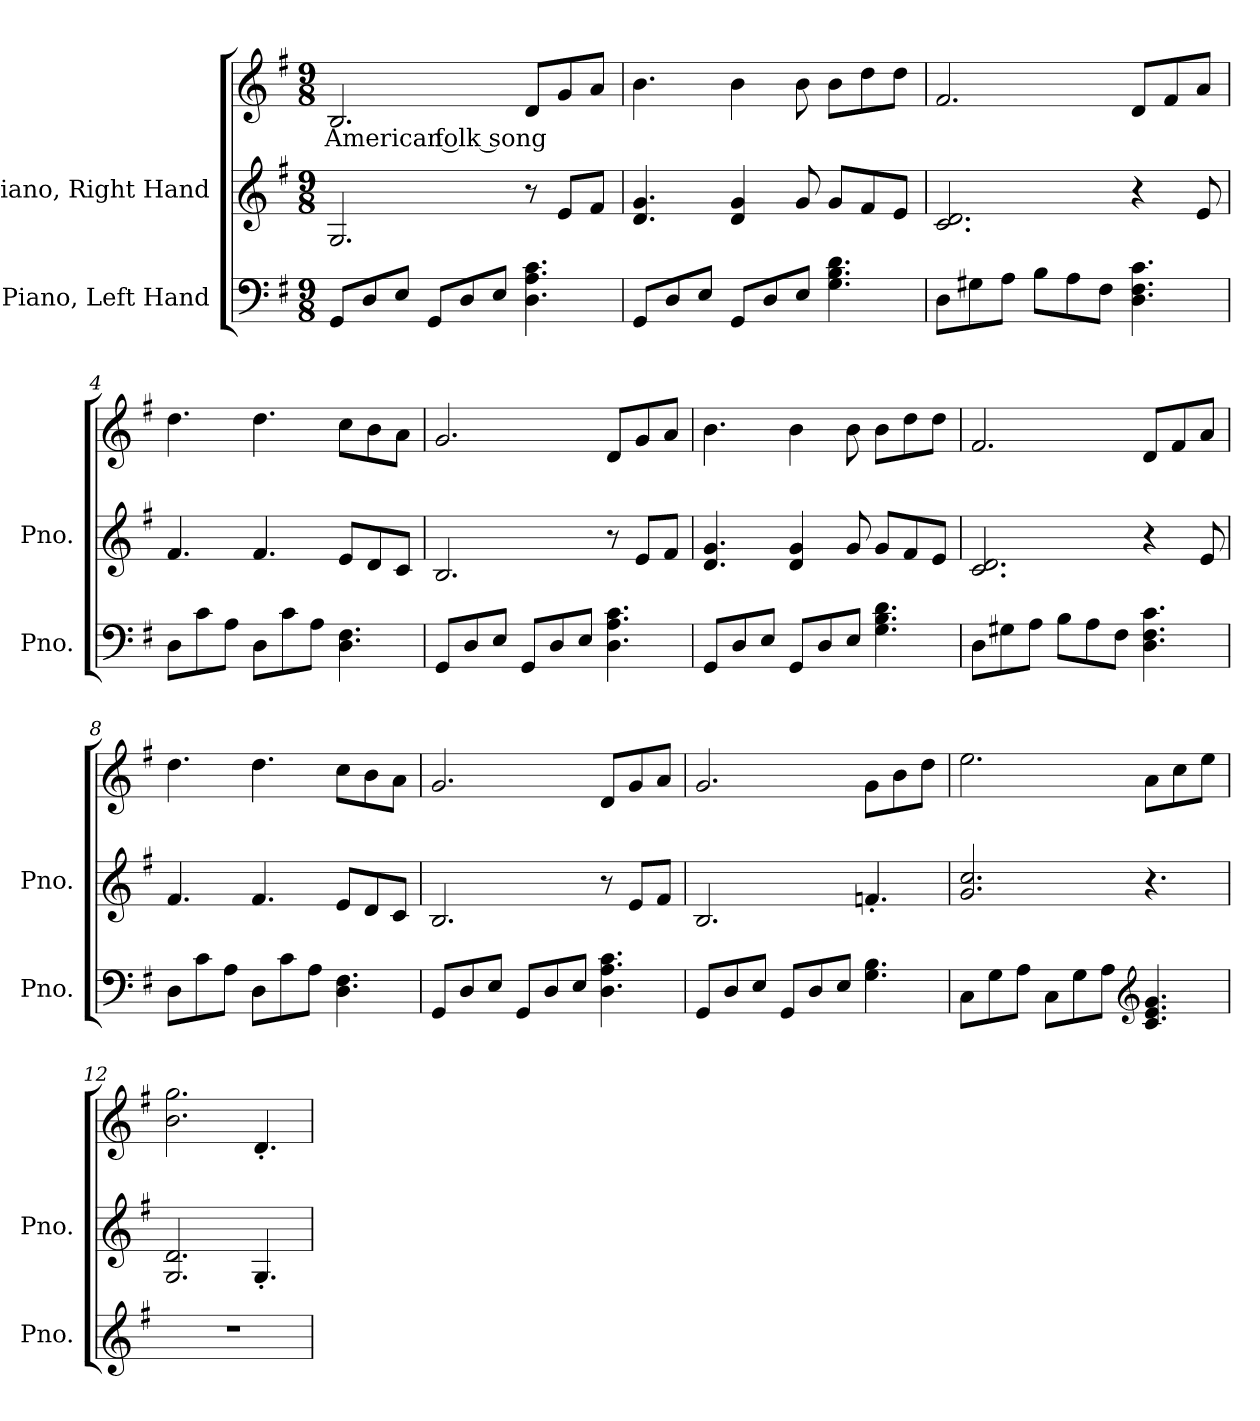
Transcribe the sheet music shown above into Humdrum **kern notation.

**kern	**kern	**kern	**text
*part2	*part1	*part1	*part1
*staff3	*staff2	*staff1	*staff1
*I"Piano, Left Hand	*I"Piano, Right Hand	*	*
*I'Pno.	*I'Pno.	*	*
*clefF4	*clefG2	*clefG2	*
*k[f#]	*k[f#]	*k[f#]	*
*M9/8	*M9/8	*M9/8	*
*MM100	*MM100	*MM100	*
=1	=1	=1	=1
!	!	!	!LO:LY:b
8GG/L	2.G/	2.B/	American folk song
8D/	.	.	.
8E/J	.	.	.
8GG/L	.	.	.
8D/	.	.	.
8E/J	.	.	.
4.D\ 4.A\ 4.c\	8r	8d/L	.
.	8e/L	8g/	.
.	8f#/J	8a/J	.
=2	=2	=2	=2
8GG/L	4.d/ 4.g/	4.b\	.
8D/	.	.	.
8E/J	.	.	.
8GG/L	4d/ 4g/	4b\	.
8D/	.	.	.
8E/J	8g/	8b\	.
4.G\ 4.B\ 4.d\	8g/L	8b\L	.
.	8f#/	8dd\	.
.	8e/J	8dd\J	.
=3	=3	=3	=3
8D\L	2.c/ 2.d/	2.f#/	.
8G#X\	.	.	.
8A\J	.	.	.
8B\L	.	.	.
8A\	.	.	.
8F#\J	.	.	.
4.D\ 4.F#\ 4.c\	4r	8d/L	.
.	.	8f#/	.
.	8e/	8a/J	.
!!LO:LB:g=z
=4	=4	=4	=4
8D\L	4.f#/	4.dd\	.
8c\	.	.	.
8A\J	.	.	.
8D\L	4.f#/	4.dd\	.
8c\	.	.	.
8A\J	.	.	.
4.D\ 4.F#\	8e/L	8cc\L	.
.	8d/	8b\	.
.	8c/J	8a\J	.
=5	=5	=5	=5
8GG/L	2.B/	2.g/	.
8D/	.	.	.
8E/J	.	.	.
8GG/L	.	.	.
8D/	.	.	.
8E/J	.	.	.
4.D\ 4.A\ 4.c\	8r	8d/L	.
.	8e/L	8g/	.
.	8f#/J	8a/J	.
=6	=6	=6	=6
8GG/L	4.d/ 4.g/	4.b\	.
8D/	.	.	.
8E/J	.	.	.
8GG/L	4d/ 4g/	4b\	.
8D/	.	.	.
8E/J	8g/	8b\	.
4.G\ 4.B\ 4.d\	8g/L	8b\L	.
.	8f#/	8dd\	.
.	8e/J	8dd\J	.
=7	=7	=7	=7
8D\L	2.c/ 2.d/	2.f#/	.
8G#X\	.	.	.
8A\J	.	.	.
8B\L	.	.	.
8A\	.	.	.
8F#\J	.	.	.
4.D\ 4.F#\ 4.c\	4r	8d/L	.
.	.	8f#/	.
.	8e/	8a/J	.
!!LO:LB:g=z
=8	=8	=8	=8
8D\L	4.f#/	4.dd\	.
8c\	.	.	.
8A\J	.	.	.
8D\L	4.f#/	4.dd\	.
8c\	.	.	.
8A\J	.	.	.
4.D\ 4.F#\	8e/L	8cc\L	.
.	8d/	8b\	.
.	8c/J	8a\J	.
=9	=9	=9	=9
8GG/L	2.B/	2.g/	.
8D/	.	.	.
8E/J	.	.	.
8GG/L	.	.	.
8D/	.	.	.
8E/J	.	.	.
4.D\ 4.A\ 4.c\	8r	8d/L	.
.	8e/L	8g/	.
.	8f#/J	8a/J	.
=10	=10	=10	=10
8GG/L	2.B/	2.g/	.
8D/	.	.	.
8E/J	.	.	.
8GG/L	.	.	.
8D/	.	.	.
8E/J	.	.	.
4.G\ 4.B\	4.fn'/	8g\L	.
.	.	8b\	.
.	.	8dd\J	.
=11	=11	=11	=11
8C\L	2.g/ 2.cc/	2.ee\	.
8G\	.	.	.
8A\J	.	.	.
8C\L	.	.	.
8G\	.	.	.
8A\J	.	.	.
*clefG2	*	*	*
4.c/ 4.e/ 4.g/	4.r	8a\L	.
.	.	8cc\	.
.	.	8ee\J	.
!!LO:LB:g=z
=12	=12	=12	=12
8%9r	2.G/ 2.d/	2.b\ 2.gg\	.
.	4.G'/	4.d'/	.
=	=	=	=
*-	*-	*-	*-
